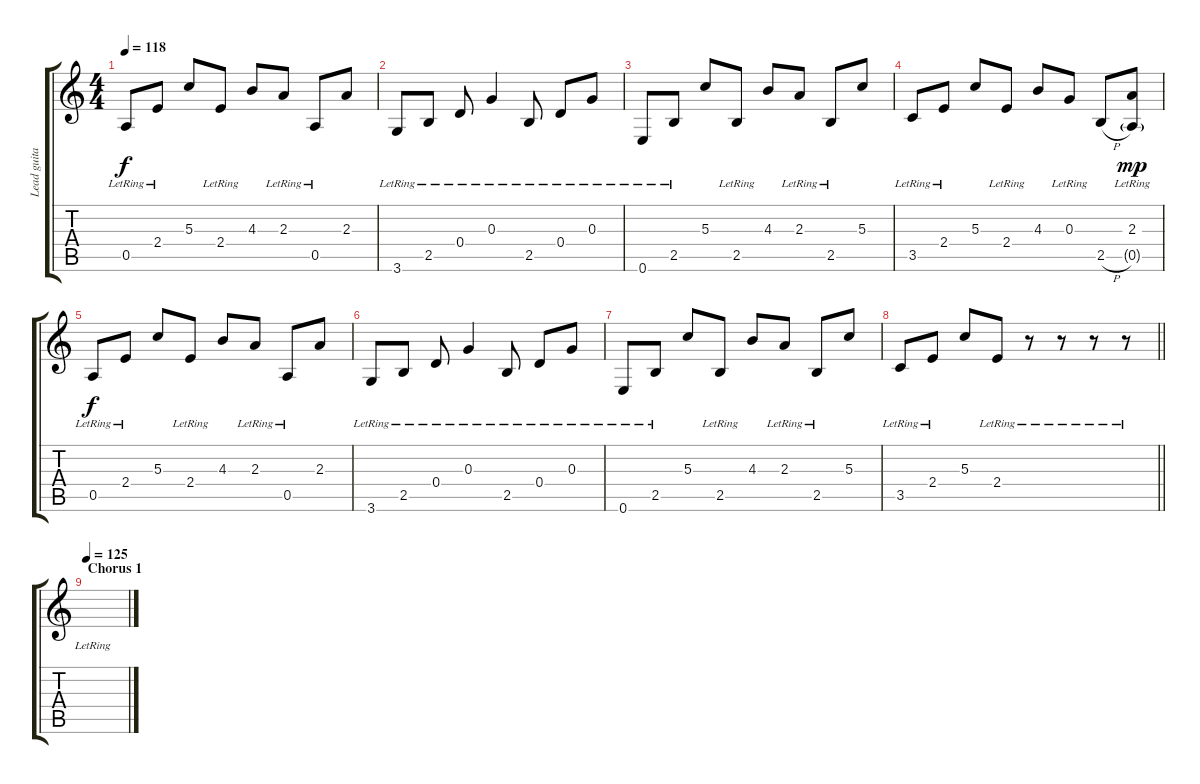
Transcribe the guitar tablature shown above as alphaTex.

\track ("Lead guitar(Clean) - Kirk" "Lead guita") {instrument electricguitarclean}
\staff {score tabs}
\tuning (E4 B3 G3 D3 A2 E2) {hide}
\ts (4 4)
\tempo 118
\clef g2
\ks c
0.5{lr}.8{dy f} 2.4{lr}.8 5.3.8 2.4{lr}.8 4.3.8 2.3{lr}.8 0.5{lr}.8 2.3.8 |
3.6{lr}.8 2.5{lr}.8 0.4{lr}.8 0.3{lr}.4 2.5{lr}.8 0.4{lr}.8 0.3{lr}.8 |
0.6{lr}.8 2.5{lr}.8 5.3.8 2.5{lr}.8 4.3.8 2.3{lr}.8 2.5{lr}.8 5.3.8 |
3.5{lr}.8 2.4{lr}.8 5.3.8 2.4{lr}.8 4.3.8 0.3{lr}.8 2.5{h}.8 (2.3{lr} 0.5{g}).8{dy mp} |
0.5{lr}.8{dy f} 2.4{lr}.8 5.3.8 2.4{lr}.8 4.3.8 2.3{lr}.8 0.5{lr}.8 2.3.8 |
3.6{lr}.8 2.5{lr}.8 0.4{lr}.8 0.3{lr}.4 2.5{lr}.8 0.4{lr}.8 0.3{lr}.8 |
0.6{lr}.8 2.5{lr}.8 5.3.8 2.5{lr}.8 4.3.8 2.3{lr}.8 2.5{lr}.8 5.3.8 |
\barLineRight lightlight
3.5{lr}.8 2.4{lr}.8 5.3.8 2.4{lr}.8 r.8 r.8 r.8 r.8 |
\section ("" "Chorus 1")
\tempo 125
